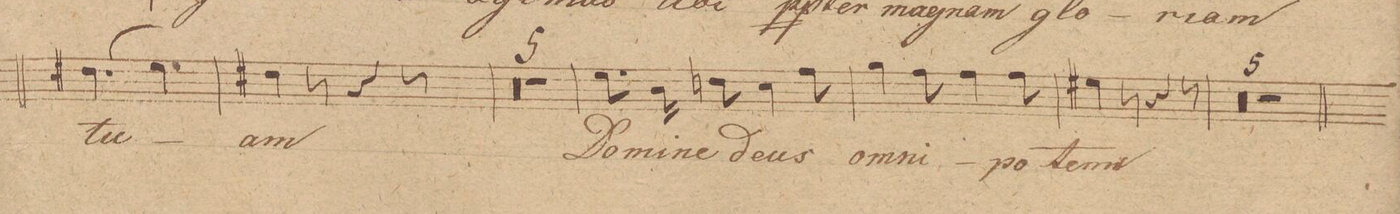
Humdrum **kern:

**kern	**text	**dynam
*I"Baſso 1mo	*	*
*clefF4	*	*
*k[]	*	*
*M6/8	*	*
(4.F#X\	tu-	.
4.G\)	.	.
=26	=26	=26
4F#X\	-am	.
8r	.	.
4r	.	.
8r	.	.
=27	=27	=27
0.r	.	.
=28	=28	=28
=29	=29	=29
=30	=30	=30
=31	=31	=31
2.r	.	.
=32	=32	=32
8.G\	Do-	.
16D\	-mi-	.
8Fn\	-ne	.
4E\	De-	.
8A\	-us	.
=33	=33	=33
4B\	om-	.
8A\	-ni-	.
4A\	.	.
8A\	-po-	.
=34	=34	=34
4G#X\	-tens	.
8r	.	.
4r	.	.
8r	.	.
=35	=35	=35
0.r	.	.
=36	=36	=36
=37	=37	=37
=38	=38	=38
=39	=39	=39
2.r	.	.
=40	=40	=40
*-	*-	*-
